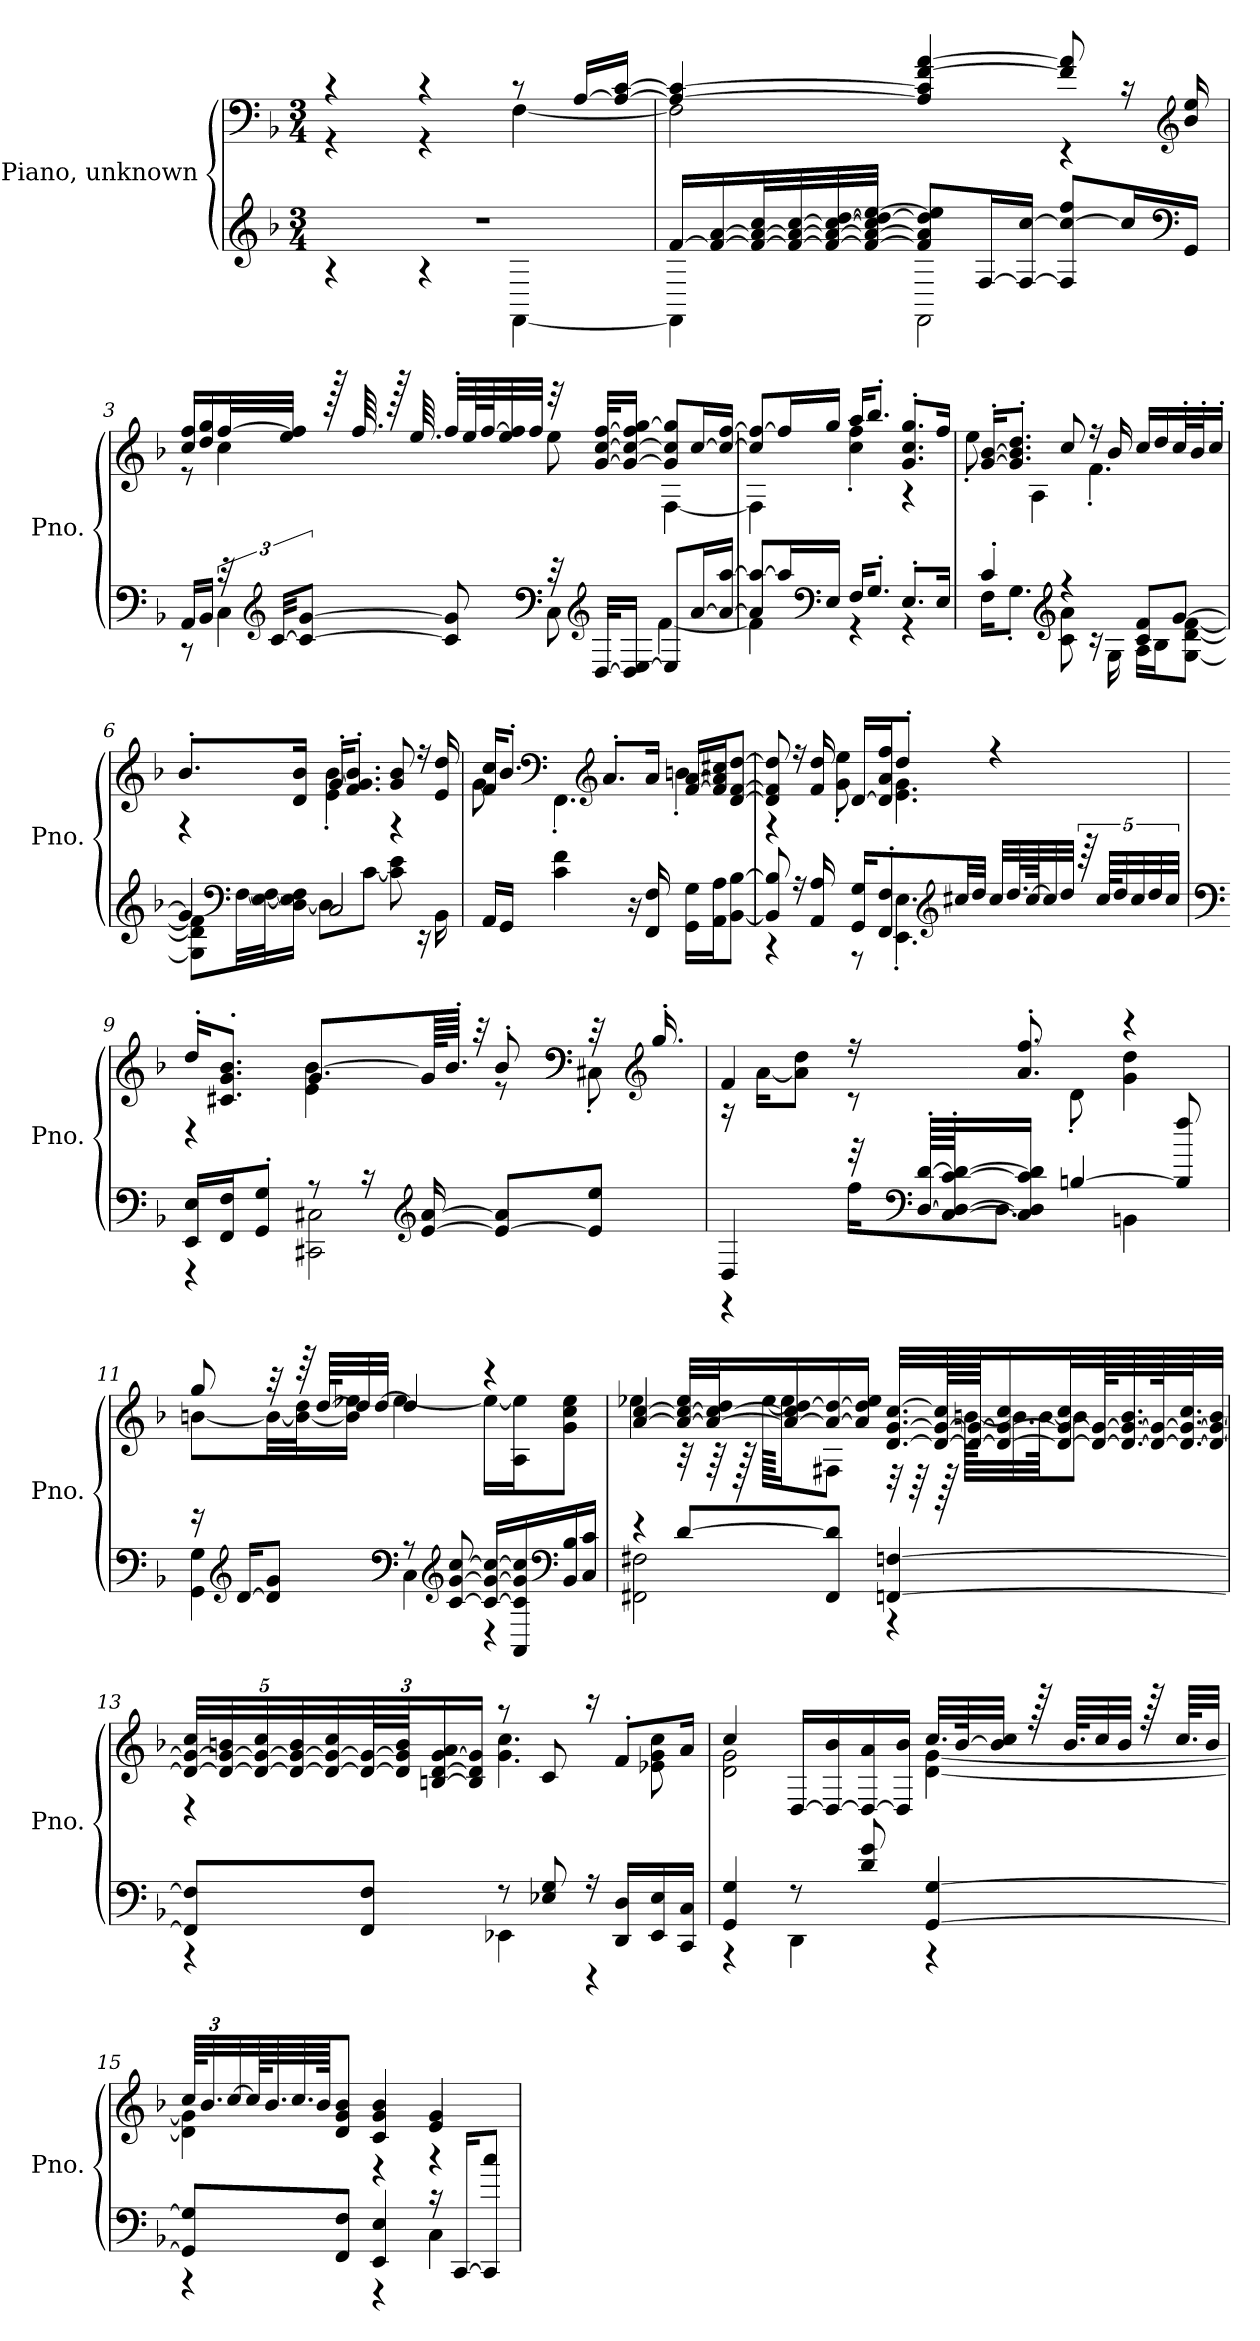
**kern	**kern
*part1	*part1
*staff2	*staff1
*I"Piano, unknown	*
*I'Pno.	*
*clefG2	*clefF4
*k[b-]	*k[b-]
*M3/4	*M3/4
*MM121	*MM121
=1	=1
*^	*^
2.r	4r	4r	4r
.	4r	4r	4r
.	[4FF\	8r	[4F\
.	.	[16A/LL	.
.	.	16A/_ [16c/JJ	.
=2	=2	=2	=2
[16f/LL	4FF\]	4A/_ 4c/_	2F\]
16f/_ [16a/	.	.	.
32f/_ 32a/_ 32cc/L	.	.	.
32f/_ 32a/_ [32cc/	.	.	.
32f/_ 32a/_ 32cc/_ [32dd/	.	.	.
32f/_ 32a/_ 32cc/] 32dd/_ [32ee/JJJ	.	.	.
8f/] 8a/] 8dd/] 8ee/]L	2FF\	4A/] 4c/] [4f/ [4a/	.
[16F/L	.	.	.
16F/_ [16cc/JJ	.	.	.
8F/] 8cc/_ 8ff/L	.	8f/] 8a/]	4r
16cc/L]	.	16r	.
*clefF4	*	*clefG2	*
16GG/JJ	.	16b-/ 16ee/	.
!!LO:LB:g=z	!!
=3	=3	=3	=3
16AA/LL	8r	16cc/ 16ff/LL	8r
16BB-/JJ	.	16dd/ 16gg/	.
48r	4C\	[32ff/L	4cc\
*clefG2	*	*	*
[48c/KKL	.	.	.
.	.	32ee/ 32ff/]JJJ	.
12c/_ [12g/J	.	.	.
.	.	128r	.
.	.	64.ff/	.
.	.	128r	.
.	.	64.ee/	.
8c/] 8g/]	.	32ff'/LLL	.
.	.	64ee/L	.
.	.	[64ff/J	.
.	.	32ee/ 32ff/]	.
.	.	32ff/JJJ	.
*clefF4	*	*	*
32r	8C\	32r	8ee\
*clefG2	*	*	*
[32D/KLL	.	[32g/ [32cc/ [32ff/KLL	.
16D/] [16E/JJ	.	16g/_ 16cc/_ 16ff/] [16gg/JJ	.
8E/L]	[4f\	8g/] 8cc/] 8gg/]L	[4F\
[16a/L	.	[16cc/L	.
16a/_ [16aa/JJ	.	16cc/_ [16ff/JJ	.
=4	=4	=4	=4
8a/] 8aa/_L	4f\]	8cc/] 8ff/_L	4F\]
16aa/L]	.	16ff/L]	.
*clefF4	*	*	*
16E/JJ	.	16gg/JJ	.
16F/KL	4r	16aa/KL	4cc\' 4ff\'
8.G'/J	.	8.bb-'/J	.
8.E'/L	4r	8.g/' 8.cc/' 8.gg/'L	4r
16E/Jk	.	16ff/Jk	.
!!LO:LB:g=z	!!
=5	=5	=5	=5
4c'/	16F\KL	[16g/' [16b-/'KL	8ee'\
.	8.G'\J	8.g/]' 8.b-/]' 8.dd/'J	.
.	.	.	4A\
*clefG2	*	*	*
4r	8c\ 8a\	8cc/	.
.	16r	16r	4.f'\
.	16G\	16b-/	.
8c/ 8f/L	16A\LL	16cc/LL	.
.	16B-\J	16dd/	.
[8g/J	[8G\ [8d\ [8f\J	32cc'/L	.
.	.	32b-'/J	.
.	.	16cc'/JJ	.
=6	=6	=6	=6
4g/]	8G\] 8d\] 8f\]L	8.b-'/L	4r
*clefF4	*	*	*
.	[32F\LL	.	.
.	[32E\ 32F\_J	.	.
.	[16D\ 16E\] 16F\]JJ	16d/ 16b-/Jk	.
2C/	8D\L]	[16g'/KL	4e\' 4b-\'
.	.	8.f/' 8.g/]' 8.b-/'J	.
.	[8c\J	.	.
.	8c\] 8e\	8g/ 8b-/	4r
.	16r	16r	.
.	16BB-\	16e/ 16dd/	.
*v	*v	*	*
!!LO:LB:g=z	!!
=7	=7	=7
16AA/LL	16f/ 16cc/KL	8g\
16GG/JJ	8.b-'/J	.
*	*clefF4	*
4c\ 4f\	.	4.FF'\
*	*clefG2	*
.	8.a'/L	.
16r	.	.
16FF/ 16F/	16a/Jk	.
16GG\ 16G\LL	[16f/ [16a/LL	4bn'\
16AA\ 16A\J	16f/] 16a/] 16cc#X/J	.
[8BB-\ [8B-\J	[8d/ [8f/ [8dd/J	.
=8	=8	=8
*^	*	*
8BB-/] 8B-/]	4r	8d/] 8f/] 8dd/]	4r
16r	.	16r	.
16AA/ 16A/	.	16f/ 16dd/	.
16GG/ 16G/KL	8r	[16d/LL	8g\' 8ee\'
8FF/' 8F/'	.	16d/] 16a/ 16ff/J	.
.	4.EE\' 4.E\'	8dd'/J	4.e\ 4.g\
*clefG2	*	*	*
32cc#X/LL	.	.	.
32dd/JJJ	.	.	.
32cc#/LLL	.	4r	.
64.dd/L	.	.	.
[128cc#/JK	.	.	.
32cc#/]	.	.	.
32dd/JJJ	.	.	.
80r	.	.	.
80cc#/KLLL	.	.	.
40dd/	.	.	.
40cc#/	.	.	.
40dd/	.	.	.
40cc#/JJJ	.	.	.
!!LO:LB:g=z	!!
=9	=9	=9	=9
*clefF4	*	*	*
16EE/ 16E/LL	4r	16dd'/KL	4r
16FF/ 16F/J	.	8.c#X/' 8.g/' 8.b-/'J	.
8GG/' 8G/'J	.	.	.
8r	2CC#X\ 2C#X\	[8.g/L	4e\ 4b-\
16r	.	.	.
*clefG2	*	*	*
[16e/ [16a/	.	128g/KLLL]	.
.	.	64.b-'/JJJJ	.
.	.	32r	.
8e/_ 8a/]L	.	8b-'/	8r
*	*	*clefF4	*
8e/] 8ee/J	.	32r	8C#X'\
*	*	*clefG2	*
.	.	16.gg'/	.
=10	=10	=10	=10
4D/	4r	4f/	16r
.	.	.	[16a\KL
.	.	.	8a\] 8dd\J
32r	16ff\KL	16r	8r
*clefF4	*	*	*
[64D/' [64d/'LLLL	.	.	.
[64C/' 64D/_' [64c/' 64d/_'JJ	.	.	.
16C/] 16D/] 16c/] 16d/]JJ	8.D\J	8.a/' 8.ff/'	.
[4Bn/	.	.	8d'\
.	4BBn\	4r	4g\ 4dd\
8B/] 8ff/	.	.	.
!!LO:LB:g=z	!!
=11	=11	=11	=11
16r	4GG\ 4G\	8gg/	[8bn\L
*clefG2	*	*	*
[16d/KL	.	.	.
8d/] 8g/J	.	32r	32b\LL_
.	.	64r	32b\_ 32dd\J
.	.	[64dd/KLLL	.
.	.	32dd/]	16b\] 16ee-X\JJ
.	.	[32dd/JJJ	.
*clefF4	*	*	*
8r	4C\	4dd/]	[4ee-\
*clefG2	*	*	*
[8c/ [8g/ [8cc/	.	.	.
16c/_ 16g/_ 16cc/_LL	4r	4r	16ee-\LL_
16AA/ 16c/] 16g/] 16cc/]	.	.	16A\ 16ee-\]J
*clefF4	*	*	*
16BB-/ 16B-/	.	.	8g\ 8cc\ 8ee-\J
16C/ 16c/JJ	.	.	.
!!LO:PB:g=z	!!
=12	=12	=12	=12
4r	2FF#X\ 2F#X\	[4a/ [4cc/	4ee-X\
[8d/L	.	32a/_ 32cc/_ 32ee-/LLL	32r
.	.	32a/_ 32cc/_ 32dd/J	64r
.	.	.	128r
.	.	.	[128ee-\KKKLL
.	.	16a/_ 16cc/] [16dd/	16ee-\J]
8FF#/ 8d/]J	.	16a/_ 16dd/_	8F#X\J
.	.	16a/] 16dd/] 16ee-/JJ	.
[4FFn/ [4Fn/	4r	[32.d/ [32.g/ [32.cc/LLL	32r
.	.	.	64r
.	.	128d/_ 128g/_ 128cc/]LL	128r
.	.	128d/_ 128g/_JJJ	[128bn\KKLLL
.	.	16d/_ 16g/_ 16cc/	32.b\]
.	.	.	[64b\JJK
.	.	32d/_ 32g/_ 32cc/L	8b\J]
.	.	128d/_ 128g/_KL	.
.	.	64.d/_ 64.g/_ 64.b/	.
.	.	128d/_ 128g/_K	.
.	.	64.d/_ 64.g/_ 64.cc/J	.
.	.	32d/_ 32g/_ 32b/JJJ	.
!!LO:LB:g=z	!!
=13	=13	=13	=13
*	*	*Xbrackettup	*
8FF/] 8F/]L	4r	40d/_ 40g/_ 40cc/LLL	4r
.	.	40d/_ 40g/_ 40bn/	.
.	.	40d/_ 40g/_ 40cc/	.
.	.	40d/_ 40g/_ 40b/	.
.	.	40d/_ 40g/_ 40cc/	.
8FF/ 8F/J	.	96d/_ 96g/_L	.
.	.	96d/] 96g/] 96b/JJ	.
.	.	[24Bn/ [24d/ [24g/ 24a/	.
.	.	16B/] 16d/] 16g/]JJ	.
8r	4EE-X\	8r	4.g\ 4.cc\
8E-X/ 8G/	.	8c/	.
16r	4r	16r	.
16DD/ 16D/LL	.	8f'/L	.
16EE-/ 16E-/	.	.	8e-X\ 8g\ 8cc\
16CC/ 16C/JJ	.	16a/Jk	.
=14	=14	=14	=14
4GG/ 4G/	4r	4cc/	2d\ 2g\
8r	4DD\	[16D/LL	.
.	.	16D/_ 16b-/	.
8d/ 8g/	.	16D/_ 16a/	.
.	.	16D/] 16b-/JJ	.
[4GG/ [4G/	4r	32.cc/LLL	[4d\ [4g\
.	.	[64b-/K	.
.	.	32b-/] 32cc/JJJ	.
.	.	128r	.
.	.	64.b-/KLLL	.
.	.	32cc/	.
.	.	32b-/JJJ	.
.	.	128r	.
.	.	64.cc/KLLL	.
.	.	32b-/JJJ	.
!!LO:LB:g=z	!!
=15	=15	=15	=15
8GG/] 8G/]L	4r	96cc/KLLL	4d\] 4g\]
.	.	48.b-/	.
.	.	[48cc/	.
.	.	128cc/KL]	.
.	.	64.b-/	.
.	.	64.cc/	.
.	.	128b-/JJJK	.
8FF/ 8F/J	.	8d/ 8g/ 8b-/J	.
4EE/ 4E/	4r	4c/ 4g/ 4b-/	4r
16r	4C\	4e/ 4g/	4r
[16CC/KL	.	.	.
8CC/] 8cc/J	.	.	.
*v	*v	*	*
*	*v	*v
=	=
*-	*-
